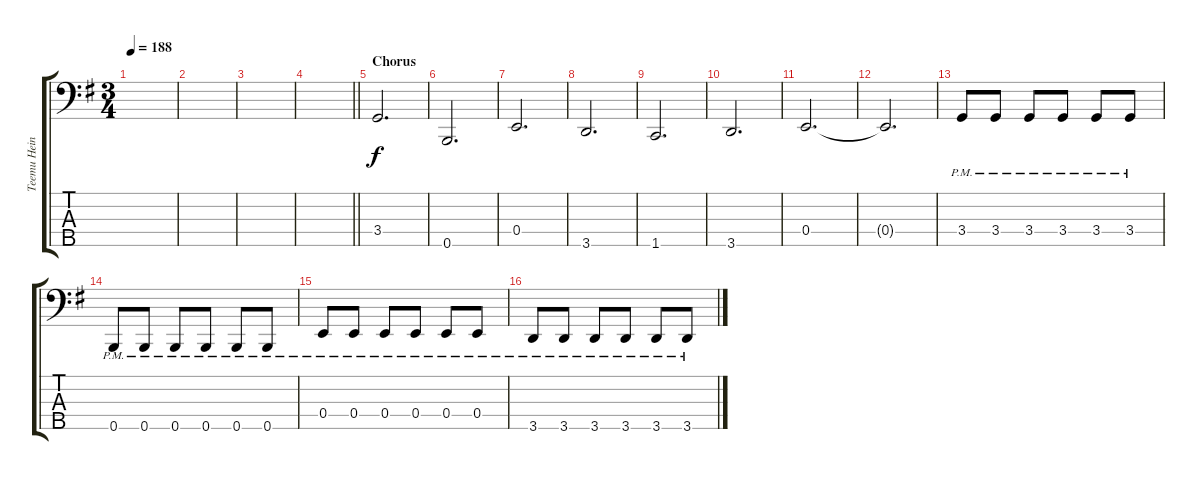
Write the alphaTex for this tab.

\track ("Teemu Heinola (bass)" "Teemu Hein") {instrument electricbasspick}
\staff {score tabs}
\tuning (G2 D2 A1 E1 B0) {hide}
\ts (3 4)
\tempo 188
\clef f4
\ks eminor
|
|
|
\barLineRight lightlight
|
\section ("" "Chorus")
3.4.2{d} |
0.5.2{d} |
0.4.2{d} |
3.5.2{d} |
1.5.2{d} |
3.5.2{d} |
0.4.2{d} |
0.4{t}.2{d} |
3.4{pm}.8 3.4{pm}.8 3.4{pm}.8 3.4{pm}.8 3.4{pm}.8 3.4{pm}.8 |
0.5{pm}.8 0.5{pm}.8 0.5{pm}.8 0.5{pm}.8 0.5{pm}.8 0.5{pm}.8 |
0.4{pm}.8 0.4{pm}.8 0.4{pm}.8 0.4{pm}.8 0.4{pm}.8 0.4{pm}.8 |
3.5{pm}.8 3.5{pm}.8 3.5{pm}.8 3.5{pm}.8 3.5{pm}.8 3.5{pm}.8
